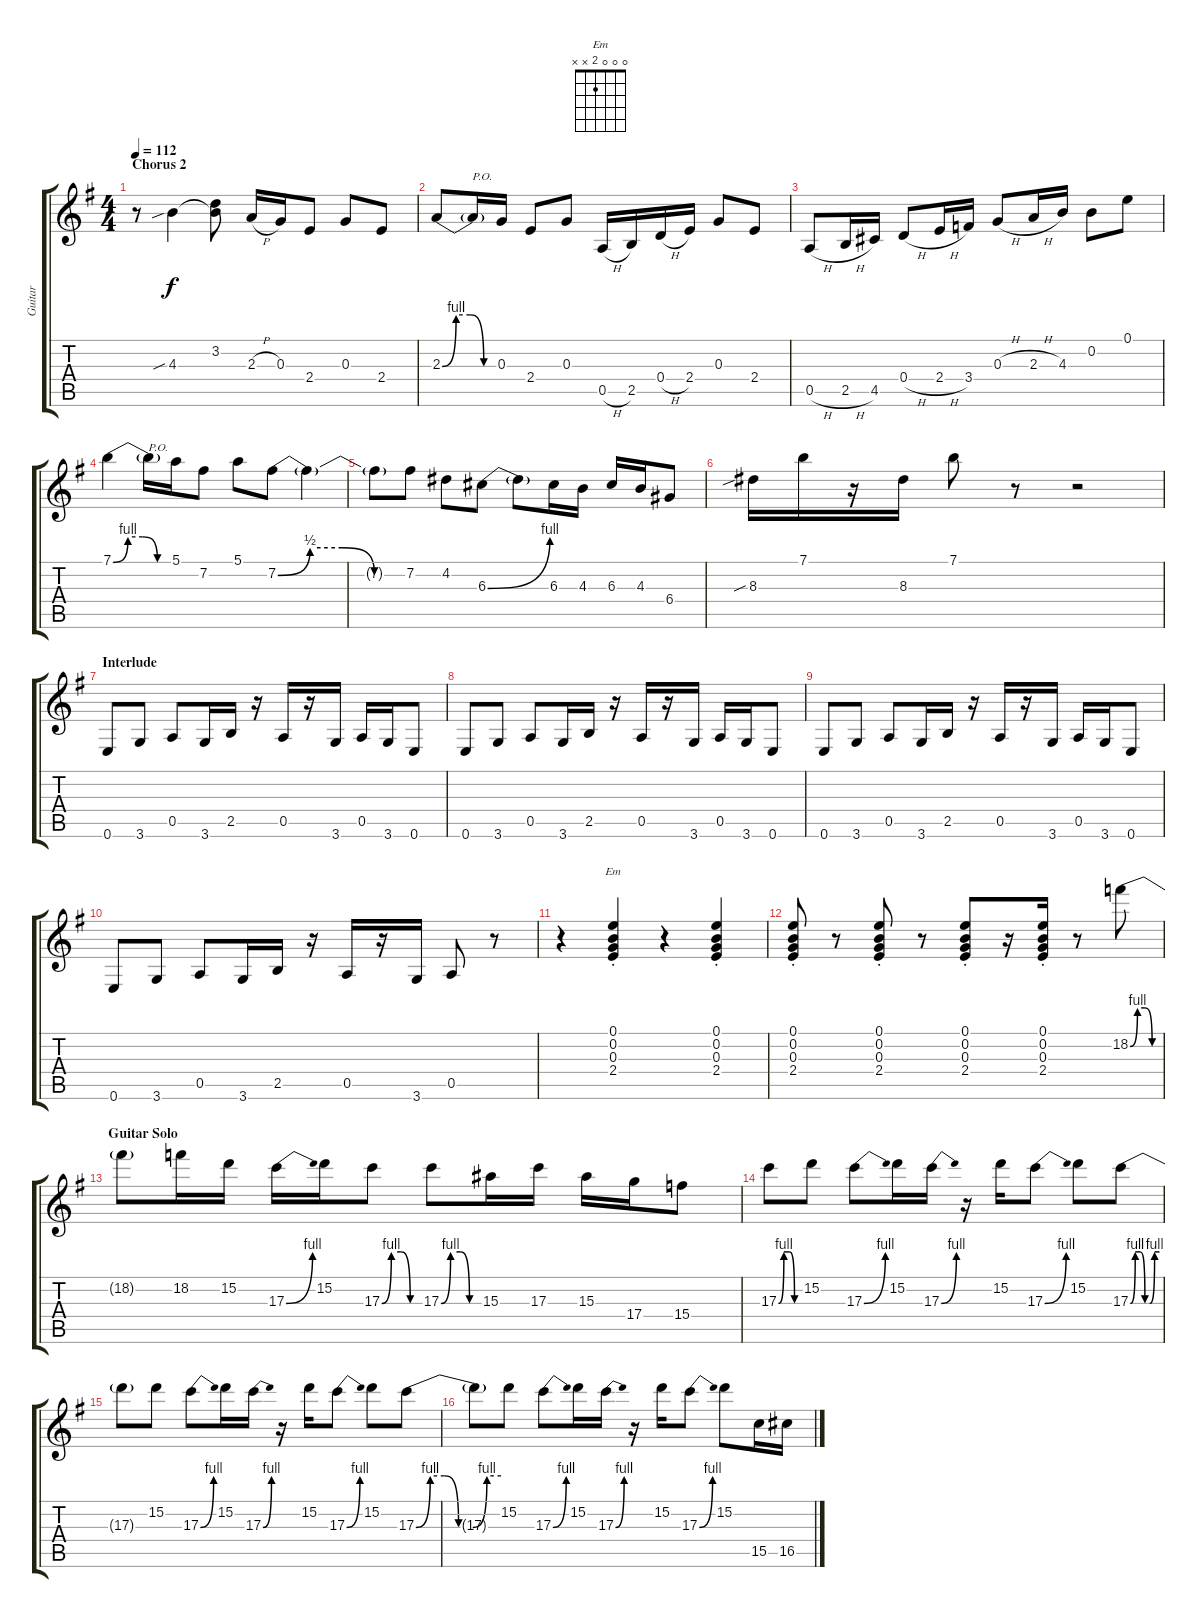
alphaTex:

\track ("Guitar" "Guitar") {instrument electricguitarclean}
\staff {score tabs}
\tuning (E4 B3 G3 D3 A2 E2) {hide}
\chord ("Em" 0 0 0 2 x x)
\ts (4 4)
\section ("" "Chorus 2")
\tempo 112
\clef g2
\ks g
r.8{dy f} 4.3{sib}.4 (3.2 4.3{t}).8 2.3{h}.16 0.3.16 2.4.8 0.3.8 2.4.8 |
2.3{be (custom 0 0 15 4 30 4 45 0 60 0)}.8 2.3{t}.16{txt "P.O."} 0.3.16 2.4.8 0.3.8 0.5{h}.16 2.5.16 0.4{h}.16 2.4.16 0.3.8 2.4.8 |
0.5{h}.8 2.5{h}.16 4.5.16 0.4{h}.8 2.4{h}.16 3.4.16 0.3{h}.8 2.3{h}.16 4.3.16 0.2.8 0.1.8 |
7.1{be (custom 0 0 15 4 30 4 45 0 60 0)}.4 7.1{t}.16{txt "P.O."} 5.1.16 7.2.8 5.1.8 7.2{be (custom 0 0 15 2 30 2 45 0 60 0)}.8 7.2{t}.4 |
7.2{t}.8 7.2.8 4.2.8 6.3{be (bend 0 0 60 4)}.8 6.3{t}.8 6.3.16 4.3.16 6.3.16 4.3.16 6.4.8 |
8.3{sib}.16 7.1.16 r.16 8.3.16 7.1.8 r.8 r.2 |
\section ("" "Interlude")
0.6.8 3.6.8 0.5.8 3.6.16 2.5.16 r.16 0.5.16 r.16 3.6.16 0.5.16 3.6.16 0.6.8 |
0.6.8 3.6.8 0.5.8 3.6.16 2.5.16 r.16 0.5.16 r.16 3.6.16 0.5.16 3.6.16 0.6.8 |
0.6.8 3.6.8 0.5.8 3.6.16 2.5.16 r.16 0.5.16 r.16 3.6.16 0.5.16 3.6.16 0.6.8 |
0.6.8 3.6.8 0.5.8 3.6.16 2.5.16 r.16 0.5.16 r.16 3.6.16 0.5.8 r.8 |
r.4 (0.1{st} 0.2{st} 0.3{st} 2.4{st}).4{ch "Em"} r.4 (0.1{st} 0.2{st} 0.3{st} 2.4{st}).4 |
(0.1{st} 0.2{st} 0.3{st} 2.4{st}).8 r.8 (0.1{st} 0.2 0.3{st} 2.4{st}).8 r.8 (0.1{st} 0.2{st} 0.3{st} 2.4{st}).8 r.16 (0.1{st} 0.2{st} 0.3{st} 2.4{st}).16 r.8 18.2{be (custom 0 0 15 4 30 4 45 0 60 0)}.8{instrument overdrivenguitar} |
\section ("" "Guitar Solo")
18.2{t}.8 18.2.16 15.2.16 17.3{be (bend 0 0 60 4)}.16 15.2.16 17.3{be (custom 0 0 15 4 30 4 45 0 60 0)}.8 17.3{be (custom 0 0 15 4 30 4 45 0 60 0)}.8 15.3.16 17.3.16 15.3.16 17.4.16 15.4.8 |
17.3{be (custom 0 0 15 4 30 4 45 0 60 0)}.8 15.2.8 17.3{be (bend 0 0 60 4)}.8 15.2.16 17.3{be (bend 0 0 60 4)}.16 r.16 15.2.16 17.3{be (bend 0 0 60 4)}.8 15.2.8 17.3{be (custom 0 0 10 4 20 4 30 0 40 0 50 4 60 4)}.8 |
17.3{t}.8 15.2.8 17.3{be (bend 0 0 60 4)}.8 15.2.16 17.3{be (bend 0 0 60 4)}.16 r.16 15.2.16 17.3{be (bend 0 0 60 4)}.8 15.2.8 17.3{be (custom 0 0 10 4 20 4 30 0 40 0 50 4 60 4)}.8 |
17.3{t}.8 15.2.8 17.3{be (bend 0 0 60 4)}.8 15.2.16 17.3{be (bend 0 0 60 4)}.16 r.16 15.2.16 17.3{be (bend 0 0 60 4)}.8 15.2.8 15.5.16 16.5.16
